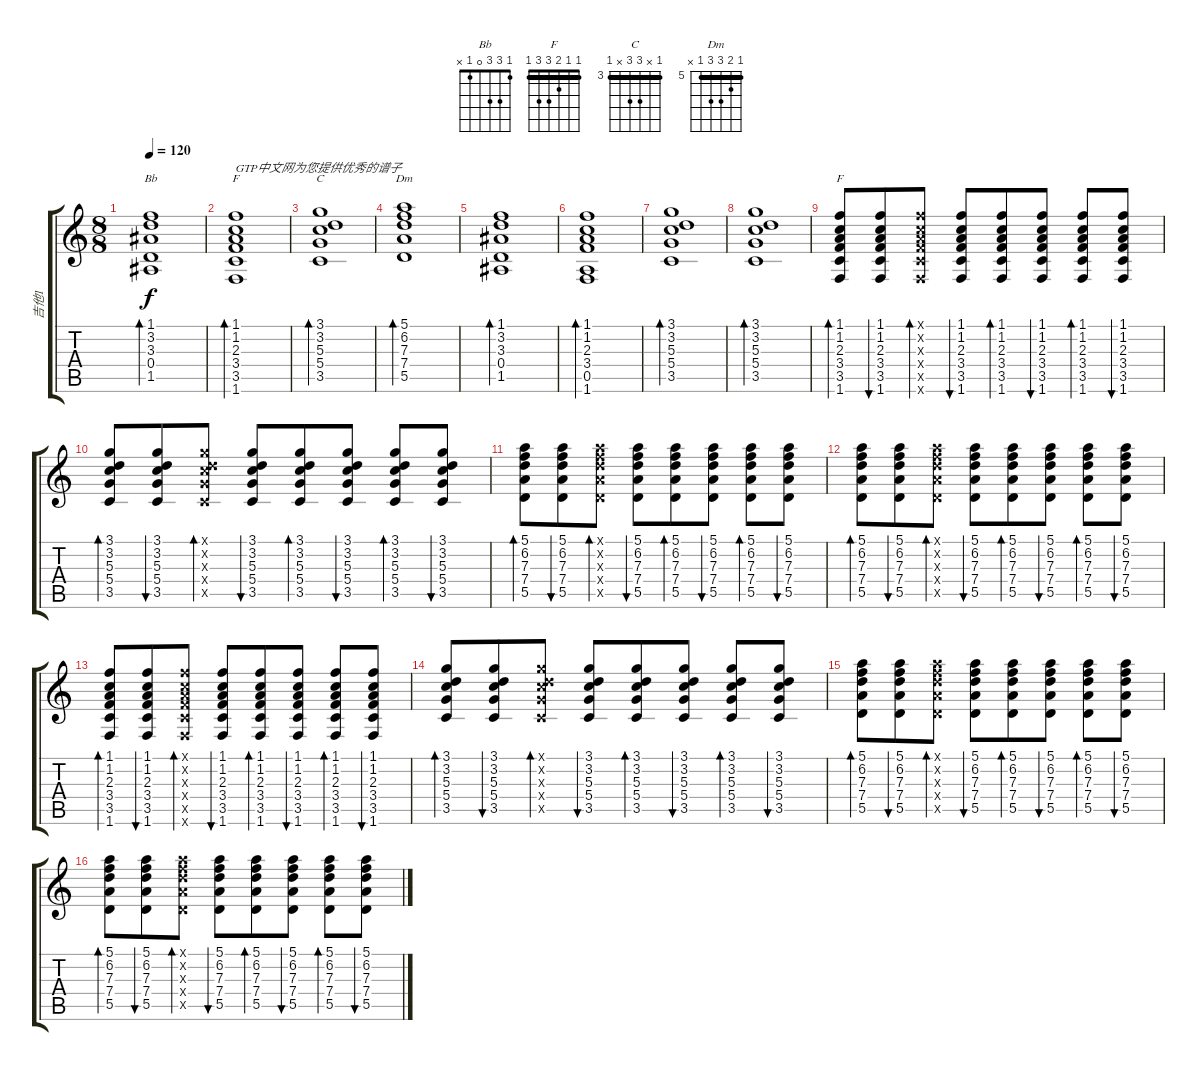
\track ("吉他1" "吉他1") {instrument distortionguitar}
\staff {score tabs}
\tuning (E4 B3 G3 D3 A2 E2) {hide}
\chord ("Bb" 1 3 3 0 1 x)
\chord ("F" 1 1 2 3 0 1) {barre 1}
\chord ("C" 3 x 5 5 x 3) {firstfret 3 barre 3}
\chord ("Dm" 5 6 7 7 5 x) {firstfret 5 barre 5}
\chord ("F" 1 1 2 3 3 1) {barre 1}
\ts (8 8)
\tempo 120
\clef g2
\ks c
(1.1 3.2 3.3 0.4 1.5).1{bd 60 ch "Bb" dy f} |
(1.1 1.2 2.3 3.4 3.5 1.6).1{bd 60 ch "F" txt "GTP中文网为您提供优秀的谱子"} |
(3.1 3.2 5.3 5.4 3.5).1{bd 60 ch "C"} |
(5.1 6.2 7.3 7.4 5.5).1{bd 60 ch "Dm"} |
(1.1 3.2 3.3 0.4 1.5).1{bd 60} |
(1.1 1.2 2.3 3.4 0.5 1.6).1{bd 60} |
(3.1 3.2 5.3 5.4 3.5).1{bd 60} |
(3.1 3.2 5.3 5.4 3.5).1{bd 60} |
(1.1 1.2 2.3 3.4 3.5 1.6).8{bd 60 ch "F"} (1.1 1.2 2.3 3.4 3.5 1.6).8{bu 60} (1.1{x} 1.2{x} 2.3{x} 3.4{x} 3.5{x} 1.6{x}).8{bd 60} (1.1 1.2 2.3 3.4 3.5 1.6).8{bu 60} (1.1 1.2 2.3 3.4 3.5 1.6).8{bd 60} (1.1 1.2 2.3 3.4 3.5 1.6).8{bu 60} (1.1 1.2 2.3 3.4 3.5 1.6).8{bd 60} (1.1 1.2 2.3 3.4 3.5 1.6).8{bu 60} |
(3.1 3.2 5.3 5.4 3.5).8{bd 60} (3.1 3.2 5.3 5.4 3.5).8{bu 60} (3.1{x} 3.2{x} 5.3{x} 5.4{x} 3.5{x}).8{bd 60} (3.1 3.2 5.3 5.4 3.5).8{bu 60} (3.1 3.2 5.3 5.4 3.5).8{bd 60} (3.1 3.2 5.3 5.4 3.5).8{bu 60} (3.1 3.2 5.3 5.4 3.5).8{bd 60} (3.1 3.2 5.3 5.4 3.5).8{bu 60} |
(5.1 6.2 7.3 7.4 5.5).8{bd 60} (5.1 6.2 7.3 7.4 5.5).8{bu 60} (5.1{x} 6.2{x} 7.3{x} 7.4{x} 5.5{x}).8{bd 60} (5.1 6.2 7.3 7.4 5.5).8{bu 60} (5.1 6.2 7.3 7.4 5.5).8{bd 60} (5.1 6.2 7.3 7.4 5.5).8{bu 60} (5.1 6.2 7.3 7.4 5.5).8{bd 60} (5.1 6.2 7.3 7.4 5.5).8{bu 60} |
(5.1 6.2 7.3 7.4 5.5).8{bd 60} (5.1 6.2 7.3 7.4 5.5).8{bu 60} (5.1{x} 6.2{x} 7.3{x} 7.4{x} 5.5{x}).8{bd 60} (5.1 6.2 7.3 7.4 5.5).8{bu 60} (5.1 6.2 7.3 7.4 5.5).8{bd 60} (5.1 6.2 7.3 7.4 5.5).8{bu 60} (5.1 6.2 7.3 7.4 5.5).8{bd 60} (5.1 6.2 7.3 7.4 5.5).8{bu 60} |
(1.1 1.2 2.3 3.4 3.5 1.6).8{bd 60} (1.1 1.2 2.3 3.4 3.5 1.6).8{bu 60} (1.1{x} 1.2{x} 2.3{x} 3.4{x} 3.5{x} 1.6{x}).8{bd 60} (1.1 1.2 2.3 3.4 3.5 1.6).8{bu 60} (1.1 1.2 2.3 3.4 3.5 1.6).8{bd 60} (1.1 1.2 2.3 3.4 3.5 1.6).8{bu 60} (1.1 1.2 2.3 3.4 3.5 1.6).8{bd 60} (1.1 1.2 2.3 3.4 3.5 1.6).8{bu 60} |
(3.1 3.2 5.3 5.4 3.5).8{bd 60} (3.1 3.2 5.3 5.4 3.5).8{bu 60} (3.1{x} 3.2{x} 5.3{x} 5.4{x} 3.5{x}).8{bd 60} (3.1 3.2 5.3 5.4 3.5).8{bu 60} (3.1 3.2 5.3 5.4 3.5).8{bd 60} (3.1 3.2 5.3 5.4 3.5).8{bu 60} (3.1 3.2 5.3 5.4 3.5).8{bd 60} (3.1 3.2 5.3 5.4 3.5).8{bu 60} |
(5.1 6.2 7.3 7.4 5.5).8{bd 60} (5.1 6.2 7.3 7.4 5.5).8{bu 60} (5.1{x} 6.2{x} 7.3{x} 7.4{x} 5.5{x}).8{bd 60} (5.1 6.2 7.3 7.4 5.5).8{bu 60} (5.1 6.2 7.3 7.4 5.5).8{bd 60} (5.1 6.2 7.3 7.4 5.5).8{bu 60} (5.1 6.2 7.3 7.4 5.5).8{bd 60} (5.1 6.2 7.3 7.4 5.5).8{bu 60} |
(5.1 6.2 7.3 7.4 5.5).8{bd 60} (5.1 6.2 7.3 7.4 5.5).8{bu 60} (5.1{x} 6.2{x} 7.3{x} 7.4{x} 5.5{x}).8{bd 60} (5.1 6.2 7.3 7.4 5.5).8{bu 60} (5.1 6.2 7.3 7.4 5.5).8{bd 60} (5.1 6.2 7.3 7.4 5.5).8{bu 60} (5.1 6.2 7.3 7.4 5.5).8{bd 60} (5.1 6.2 7.3 7.4 5.5).8{bu 60}
